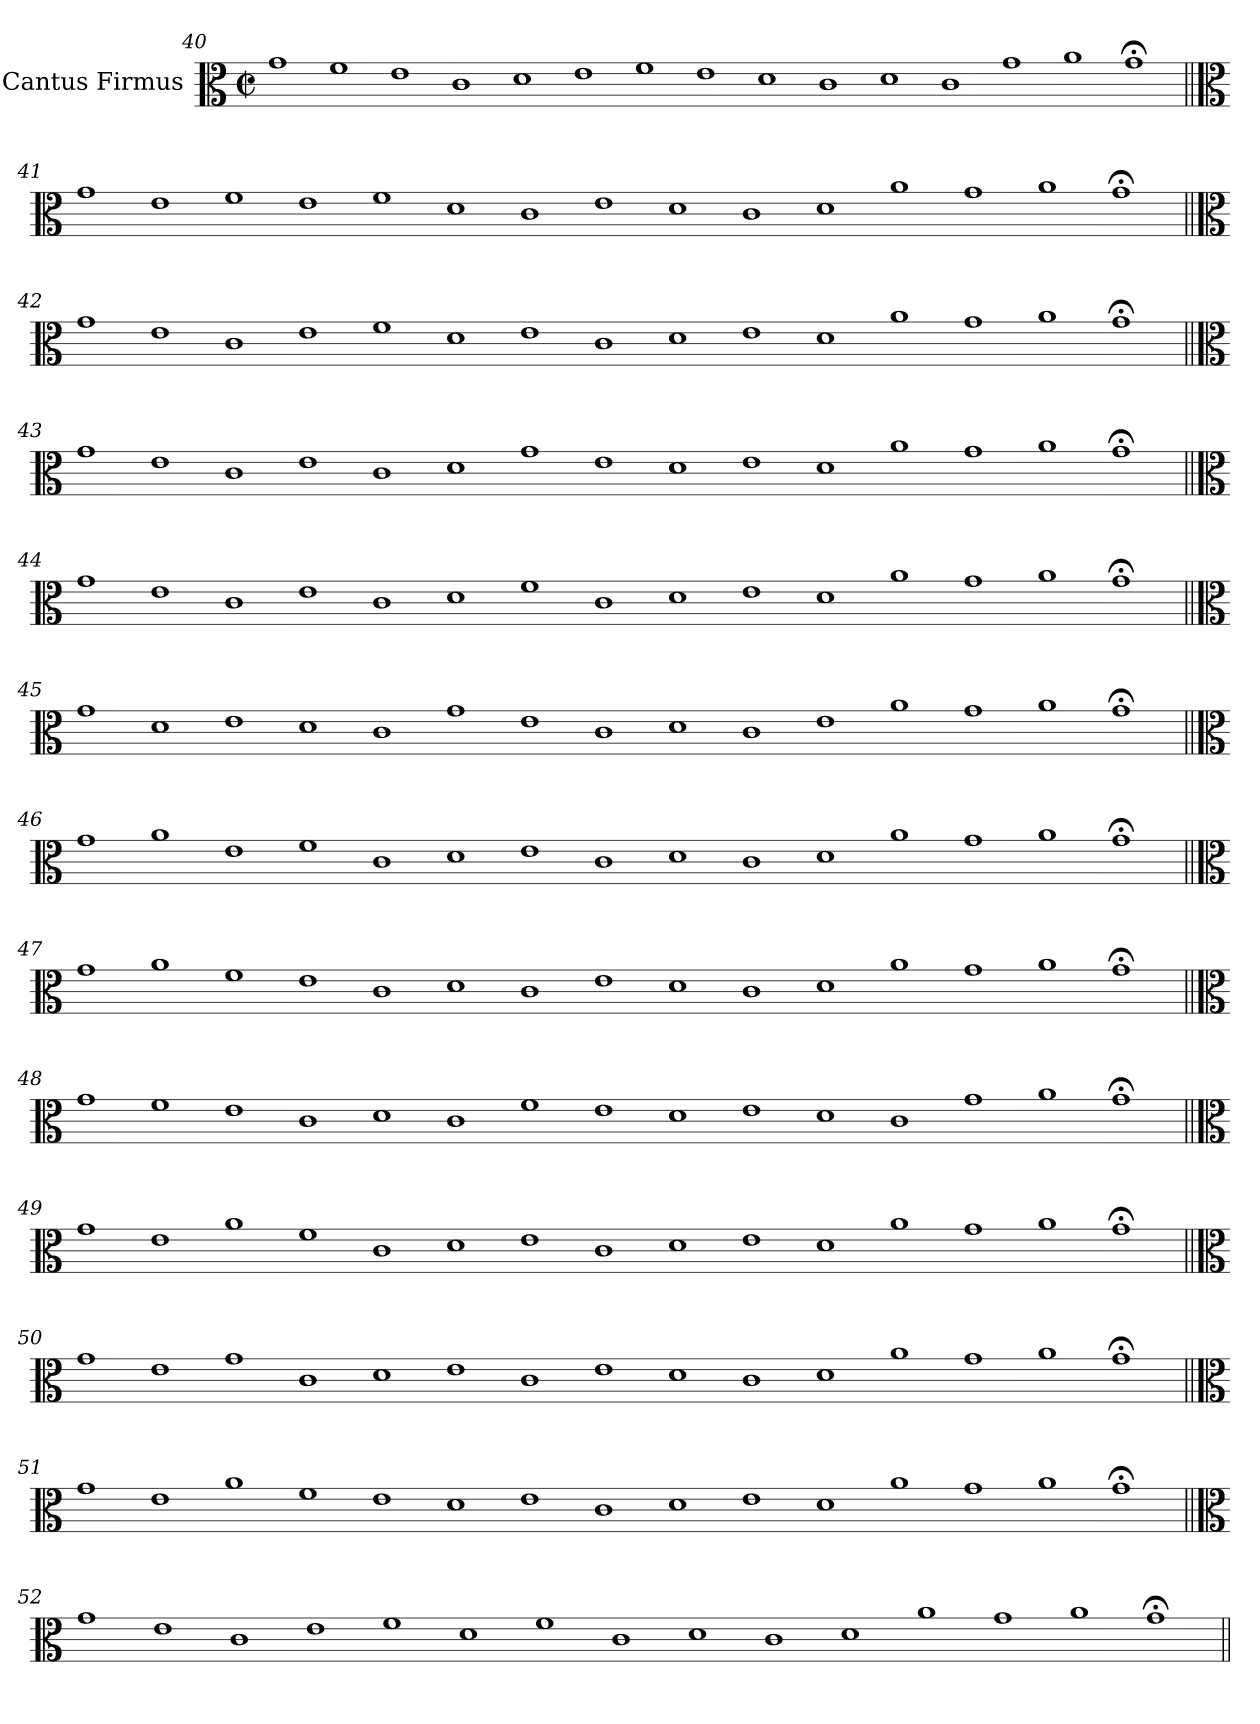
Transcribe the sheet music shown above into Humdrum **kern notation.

**kern
*part1
*staff1
*I"Cantus Firmus
*I'cf
!!LO:LB:g=z
*clefC3
*k[]
*M2/2
*met(c|)
=40
1g
1f
1e
1c
1d
1e
1f
1e
1d
1c
1d
1c
1g
1a
1g;<
!!LO:LB:g=z
=41||
*clefC3
1g
1e
1f
1e
1f
1d
1c
1e
1d
1c
1d
1a
1g
1a
1g;<
!!LO:LB:g=z
=42||
*clefC3
1g
1e
1c
1e
1f
1d
1e
1c
1d
1e
1d
1a
1g
1a
1g;<
!!LO:LB:g=z
=43||
*clefC3
1g
1e
1c
1e
1c
1d
1g
1e
1d
1e
1d
1a
1g
1a
1g;<
!!LO:LB:g=z
=44||
*clefC3
1g
1e
1c
1e
1c
1d
1f
1c
1d
1e
1d
1a
1g
1a
1g;<
!!LO:LB:g=z
=45||
*clefC3
1g
1d
1e
1d
1c
1g
1e
1c
1d
1c
1e
1a
1g
1a
1g;<
!!LO:LB:g=z
=46||
*clefC3
1g
1a
1e
1f
1c
1d
1e
1c
1d
1c
1d
1a
1g
1a
1g;<
!!LO:LB:g=z
=47||
*clefC3
1g
1a
1f
1e
1c
1d
1c
1e
1d
1c
1d
1a
1g
1a
1g;<
!!LO:LB:g=z
=48||
*clefC3
1g
1f
1e
1c
1d
1c
1f
1e
1d
1e
1d
1c
1g
1a
1g;<
!!LO:LB:g=z
=49||
*clefC3
1g
1e
1a
1f
1c
1d
1e
1c
1d
1e
1d
1a
1g
1a
1g;<
!!LO:LB:g=z
=50||
*clefC3
1g
1e
1g
1c
1d
1e
1c
1e
1d
1c
1d
1a
1g
1a
1g;<
!!LO:LB:g=z
=51||
*clefC3
1g
1e
1a
1f
1e
1d
1e
1c
1d
1e
1d
1a
1g
1a
1g;<
!!LO:LB:g=z
=52||
*clefC3
1g
1e
1c
1e
1f
1d
1f
1c
1d
1c
1d
1a
1g
1a
1g;<
=||
*-
